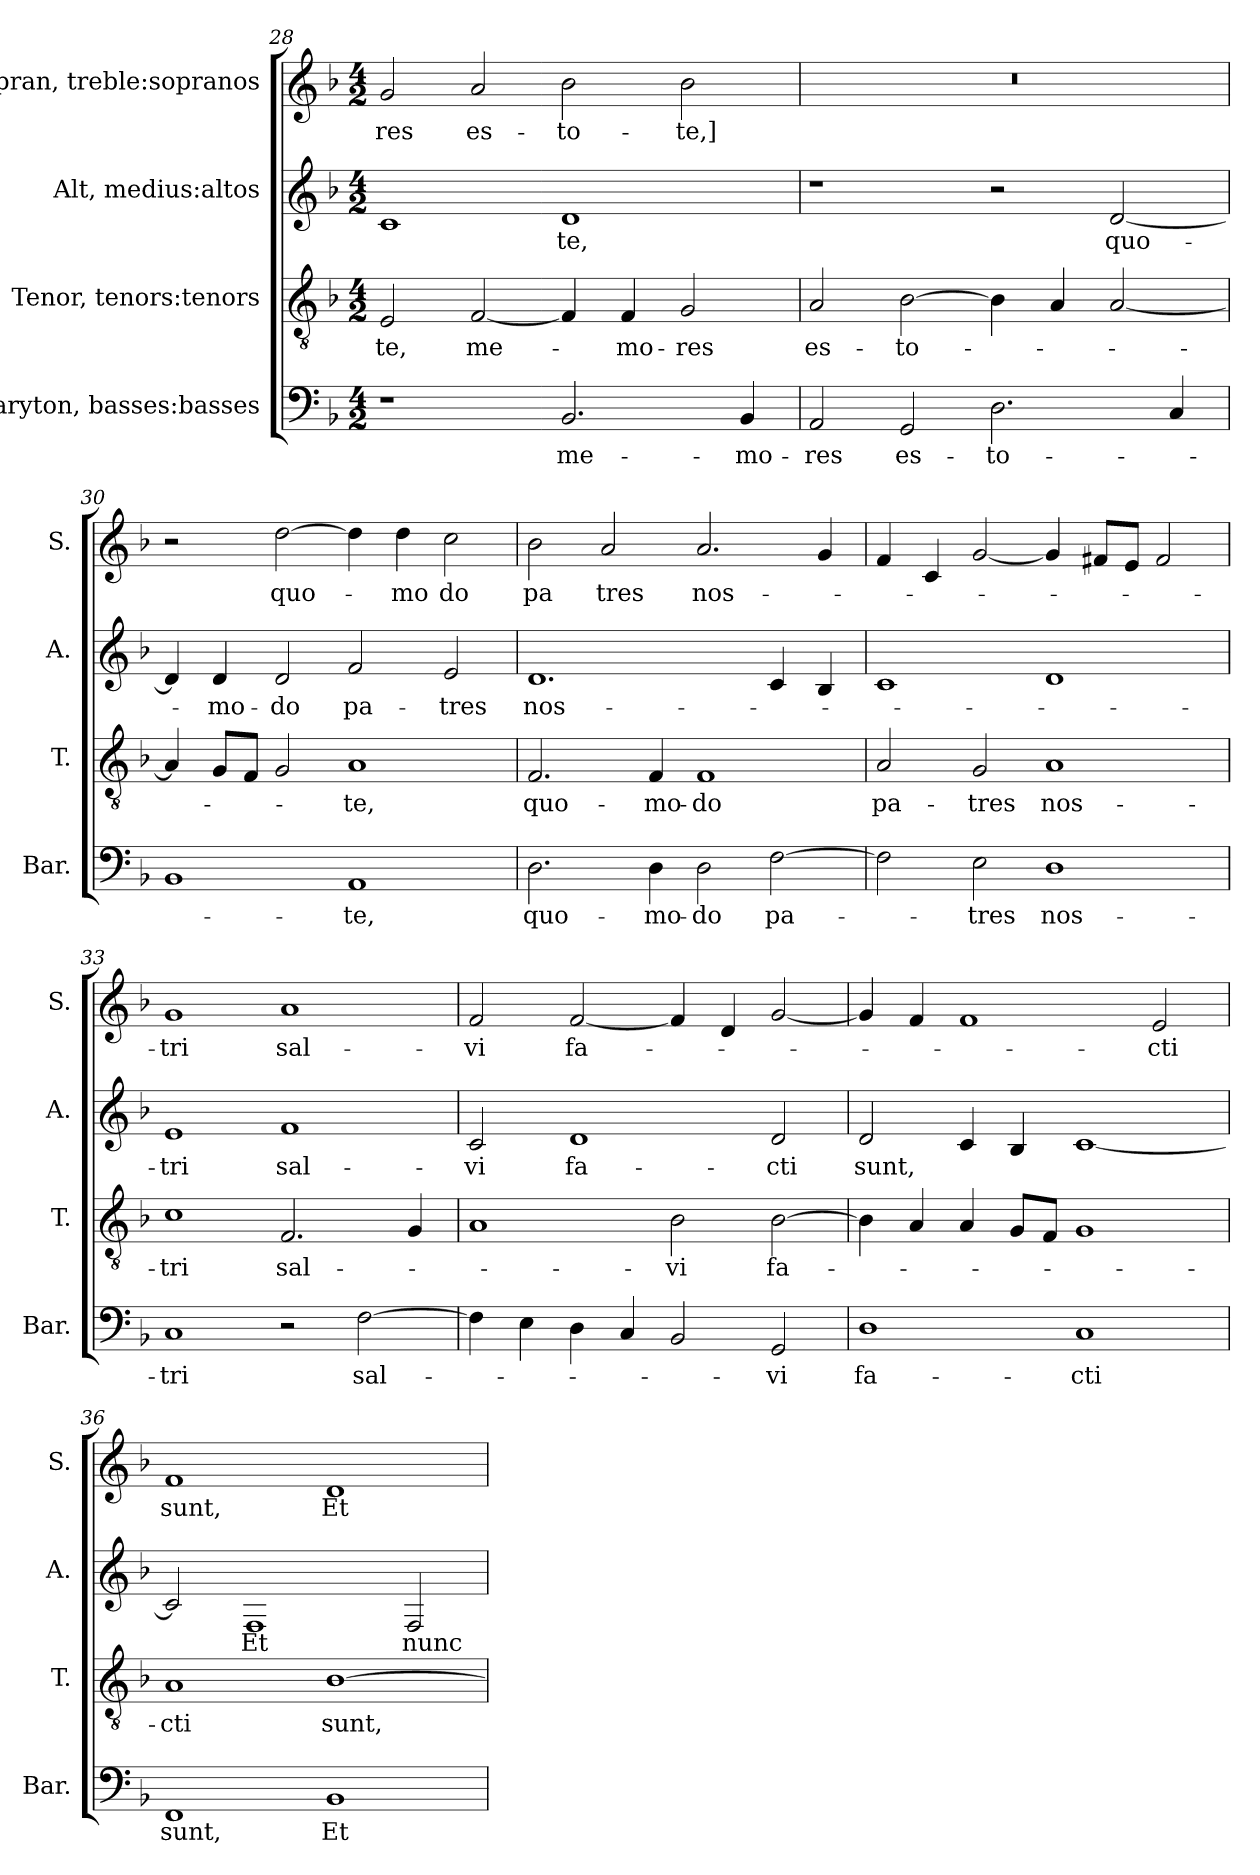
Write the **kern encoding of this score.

**kern	**text	**kern	**text	**kern	**text	**kern	**text
*part4	*part4	*part3	*part3	*part2	*part2	*part1	*part1
*staff4	*staff4	*staff3	*staff3	*staff2	*staff2	*staff1	*staff1
*I"Baryton, basses:basses	*	*I"Tenor, tenors:tenors	*	*I"Alt, medius:altos	*	*I"Sopran, treble:sopranos	*
*I'Bar.	*	*I'T.	*	*I'A.	*	*I'S.	*
*clefF4	*	*clefGv2	*	*clefG2	*	*clefG2	*
*k[b-]	*	*k[b-]	*	*k[b-]	*	*k[b-]	*
*M4/2	*	*M4/2	*	*M4/2	*	*M4/2	*
=28	=28	=28	=28	=28	=28	=28	=28
!	!	!	!LO:LY:b	!	!	!	!LO:LY:b
1r	.	2E/	-te,	1c	.	2g/	-res
!	!	!	!LO:LY:b	!	!	!	!LO:LY:b
.	.	[2F/	me-	.	.	2a/	es-
!	!LO:LY:b	!	!	!	!LO:LY:b	!	!LO:LY:b
2.BB-/	me-	4F/]	.	1d	-te,	2b-\	-to-
!	!	!	!LO:LY:b	!	!	!	!
.	.	4F/	-mo-	.	.	.	.
!	!	!	!LO:LY:b	!	!	!	!LO:LY:b
.	.	2G/	-res	.	.	2b-\	-te,]
!	!LO:LY:b	!	!	!	!	!	!
4BB-/	-mo-	.	.	.	.	.	.
=29	=29	=29	=29	=29	=29	=29	=29
!	!LO:LY:b	!	!LO:LY:b	!	!	!	!
2AA/	-res	2A/	es-	1r	.	0r	.
!	!LO:LY:b	!	!LO:LY:b	!	!	!	!
2GG/	es-	[2B-\	-to-	.	.	.	.
!	!LO:LY:b	!	!	!	!	!	!
2.D\	-to-	4B-\]	.	2r	.	.	.
.	.	4A/	.	.	.	.	.
!	!	!	!	!	!LO:LY:b	!	!
.	.	[2A/	.	[2d/	quo-	.	.
4C/	.	.	.	.	.	.	.
!!LO:LB:g=z
=30	=30	=30	=30	=30	=30	=30	=30
1BB-	.	4A/]	.	4d/]	.	2r	.
!	!	!	!	!	!LO:LY:b	!	!
.	.	8G/L	.	4d/	-mo-	.	.
.	.	8F/J	.	.	.	.	.
!	!	!	!	!	!LO:LY:b	!	!LO:LY:b
.	.	2G/	.	2d/	-do	[2dd\	quo-
!	!LO:LY:b	!	!LO:LY:b	!	!LO:LY:b	!	!
1AA	-te,	1A	-te,	2f/	pa-	4dd\]	.
!	!	!	!	!	!	!	!LO:LY:b
.	.	.	.	.	.	4dd\	-mo
!	!	!	!	!	!LO:LY:b	!	!LO:LY:b
.	.	.	.	2e/	-tres	2cc\	do
=31	=31	=31	=31	=31	=31	=31	=31
!	!LO:LY:b	!	!LO:LY:b	!	!LO:LY:b	!	!LO:LY:b
2.D\	quo-	2.F/	quo-	1.d	nos-	2b-\	pa
!	!	!	!	!	!	!	!LO:LY:b
.	.	.	.	.	.	2a/	tres
!	!LO:LY:b	!	!LO:LY:b	!	!	!	!
4D\	-mo-	4F/	-mo-	.	.	.	.
!	!LO:LY:b	!	!LO:LY:b	!	!	!	!LO:LY:b
2D\	-do	1F	-do	.	.	2.a/	nos-
!	!LO:LY:b	!	!	!	!	!	!
[2F\	pa-	.	.	4c/	.	.	.
.	.	.	.	4B-/	.	4g/	.
=32	=32	=32	=32	=32	=32	=32	=32
!	!	!	!LO:LY:b	!	!	!	!
2F\]	.	2A/	pa-	1c	.	4f/	.
.	.	.	.	.	.	4c/	.
!	!LO:LY:b	!	!LO:LY:b	!	!	!	!
2E\	-tres	2G/	-tres	.	.	[2g/	.
!	!LO:LY:b	!	!LO:LY:b	!	!	!	!
1D	nos-	1A	nos-	1d	.	4g/]	.
.	.	.	.	.	.	8f#X/L	.
.	.	.	.	.	.	8e/J	.
.	.	.	.	.	.	2f#/	.
=33	=33	=33	=33	=33	=33	=33	=33
!	!LO:LY:b	!	!LO:LY:b	!	!LO:LY:b	!	!LO:LY:b
1C	-tri	1c	-tri	1e	-tri	1g	-tri
!	!	!	!LO:LY:b	!	!LO:LY:b	!	!LO:LY:b
2r	.	2.F/	sal-	1f	sal-	1a	sal-
!	!LO:LY:b	!	!	!	!	!	!
[2F\	sal-	.	.	.	.	.	.
.	.	4G/	.	.	.	.	.
!!LO:PB:g=z
=34	=34	=34	=34	=34	=34	=34	=34
!	!	!	!	!	!LO:LY:b	!	!LO:LY:b
4F\]	.	1A	.	2c/	-vi	2f/	-vi
4E\	.	.	.	.	.	.	.
!	!	!	!	!	!LO:LY:b	!	!LO:LY:b
4D\	.	.	.	1d	fa-	[2f/	fa-
4C/	.	.	.	.	.	.	.
!	!	!	!LO:LY:b	!	!	!	!
2BB-/	.	2B-\	-vi	.	.	4f/]	.
.	.	.	.	.	.	4d/	.
!	!LO:LY:b	!	!LO:LY:b	!	!LO:LY:b	!	!
2GG/	-vi	[2B-\	fa-	2d/	-cti	[2g/	.
=35	=35	=35	=35	=35	=35	=35	=35
!	!LO:LY:b	!	!	!	!LO:LY:b	!	!
1D	fa-	4B-\]	.	2d/	sunt,	4g/]	.
.	.	4A/	.	.	.	4f/	.
.	.	4A/	.	4c/	.	1f	.
.	.	8G/L	.	4B-/	.	.	.
.	.	8F/J	.	.	.	.	.
!	!LO:LY:b	!	!	!	!	!	!
1C	-cti	1G	.	[1c	.	.	.
!	!	!	!	!	!	!	!LO:LY:b
.	.	.	.	.	.	2e/	-cti
=36	=36	=36	=36	=36	=36	=36	=36
!	!LO:LY:b	!	!LO:LY:b	!	!	!	!LO:LY:b
1FF	sunt,	1A	-cti	2c/]	.	1f	sunt,
!	!	!	!	!	!LO:LY:b	!	!
.	.	.	.	1F	Et	.	.
!	!LO:LY:b	!	!LO:LY:b	!	!	!	!LO:LY:b
1BB-	Et	[1B-	sunt,	.	.	1d	Et
!	!	!	!	!	!LO:LY:b	!	!
.	.	.	.	2F/	nunc	.	.
=	=	=	=	=	=	=	=
*-	*-	*-	*-	*-	*-	*-	*-
